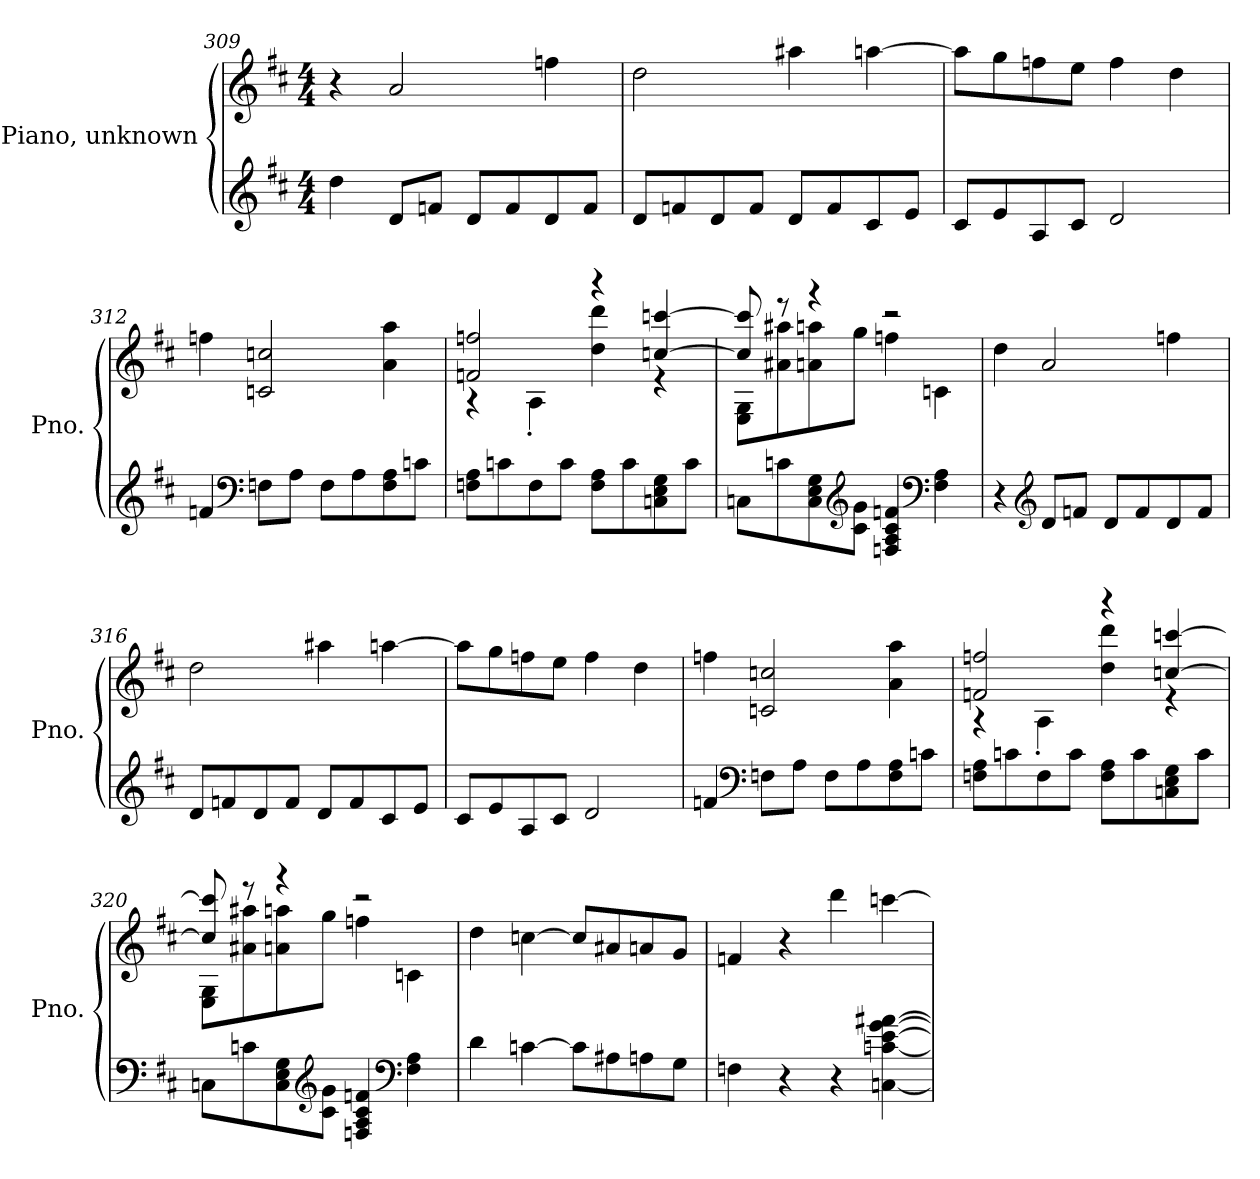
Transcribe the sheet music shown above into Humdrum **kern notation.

**kern	**kern
*part1	*part1
*staff2	*staff1
*I"Piano, unknown	*
*I'Pno.	*
*clefG2	*clefG2
*k[f#c#]	*k[f#c#]
*M4/4	*M4/4
=309	=309
4dd\	4r
8d/L	2a/
8fn/J	.
8d/L	.
8f/	.
8d/	4ffn\
8f/J	.
=310	=310
8d/L	2dd\
8fn/	.
8d/	.
8f/J	.
8d/L	4aa#X\
8f/	.
8c#/	[4aan\
8e/J	.
=311	=311
8c#/L	8aa\L]
8e/	8gg\
8A/	8ffn\
8c#/J	8ee\J
2d/	4ff\
.	4dd\
!!LO:LB:g=z
=312	=312
4fn/	4ffn\
*clefF4	*
8Fn\L	2cn/ 2ccn/
8A\J	.
8F\L	.
8A\	.
8F\ 8A\	4a\ 4aa\
8cn\J	.
=313	=313
*	*^
8Fn\ 8A\L	2fn/ 2ffn/	4r
8cn\	.	.
8F\	.	4A'\
8c\J	.	.
8F\ 8A\L	4r	4dd\ 4ddd\
8c\	.	.
8Cn\ 8E\ 8G\	[4ccn/ [4cccn/	4r
8c\J	.	.
=314	=314	=314
8Cn\L	8cc/] 8ccc/]	8E\ 8G\L
8cn\	8r	8a#X\ 8aa#X\
8C\ 8E\ 8G\	4r	8an\ 8aan\
*clefG2	*	*
8c\ 8g\J	.	8gg\J
4Fn/ 4A/ 4c/ 4fn/	2r	4ffn\
*clefF4	*	*
4F\ 4A\	.	4cn\
*	*v	*v
=315	=315
4r	4dd\
*clefG2	*
8d/L	2a/
8fn/J	.
8d/L	.
8f/	.
8d/	4ffn\
8f/J	.
!!LO:LB:g=z
=316	=316
8d/L	2dd\
8fn/	.
8d/	.
8f/J	.
8d/L	4aa#X\
8f/	.
8c#/	[4aan\
8e/J	.
=317	=317
8c#/L	8aa\L]
8e/	8gg\
8A/	8ffn\
8c#/J	8ee\J
2d/	4ff\
.	4dd\
=318	=318
4fn/	4ffn\
*clefF4	*
8Fn\L	2cn/ 2ccn/
8A\J	.
8F\L	.
8A\	.
8F\ 8A\	4a\ 4aa\
8cn\J	.
=319	=319
*	*^
8Fn\ 8A\L	2fn/ 2ffn/	4r
8cn\	.	.
8F\	.	4A'\
8c\J	.	.
8F\ 8A\L	4r	4dd\ 4ddd\
8c\	.	.
8Cn\ 8E\ 8G\	[4ccn/ [4cccn/	4r
8c\J	.	.
!!LO:LB:g=z	!!
=320	=320	=320
8Cn\L	8cc/] 8ccc/]	8E\ 8G\L
8cn\	8r	8a#X\ 8aa#X\
8C\ 8E\ 8G\	4r	8an\ 8aan\
*clefG2	*	*
8c\ 8g\J	.	8gg\J
4Fn/ 4A/ 4c/ 4fn/	2r	4ffn\
*clefF4	*	*
4F\ 4A\	.	4cn\
*	*v	*v
=321	=321
4d\	4dd\
[4cn\	[4ccn\
8c\L]	8cc/L]
8A#X\	8a#X/
8An\	8an/
8G\J	8g/J
=322	=322
4Fn\	4fn/
4r	4r
4r	4ddd\
[4Cn\ [4cn\ [4e\ [4g\ [4a#X\	[4cccn\
=	=
*-	*-
